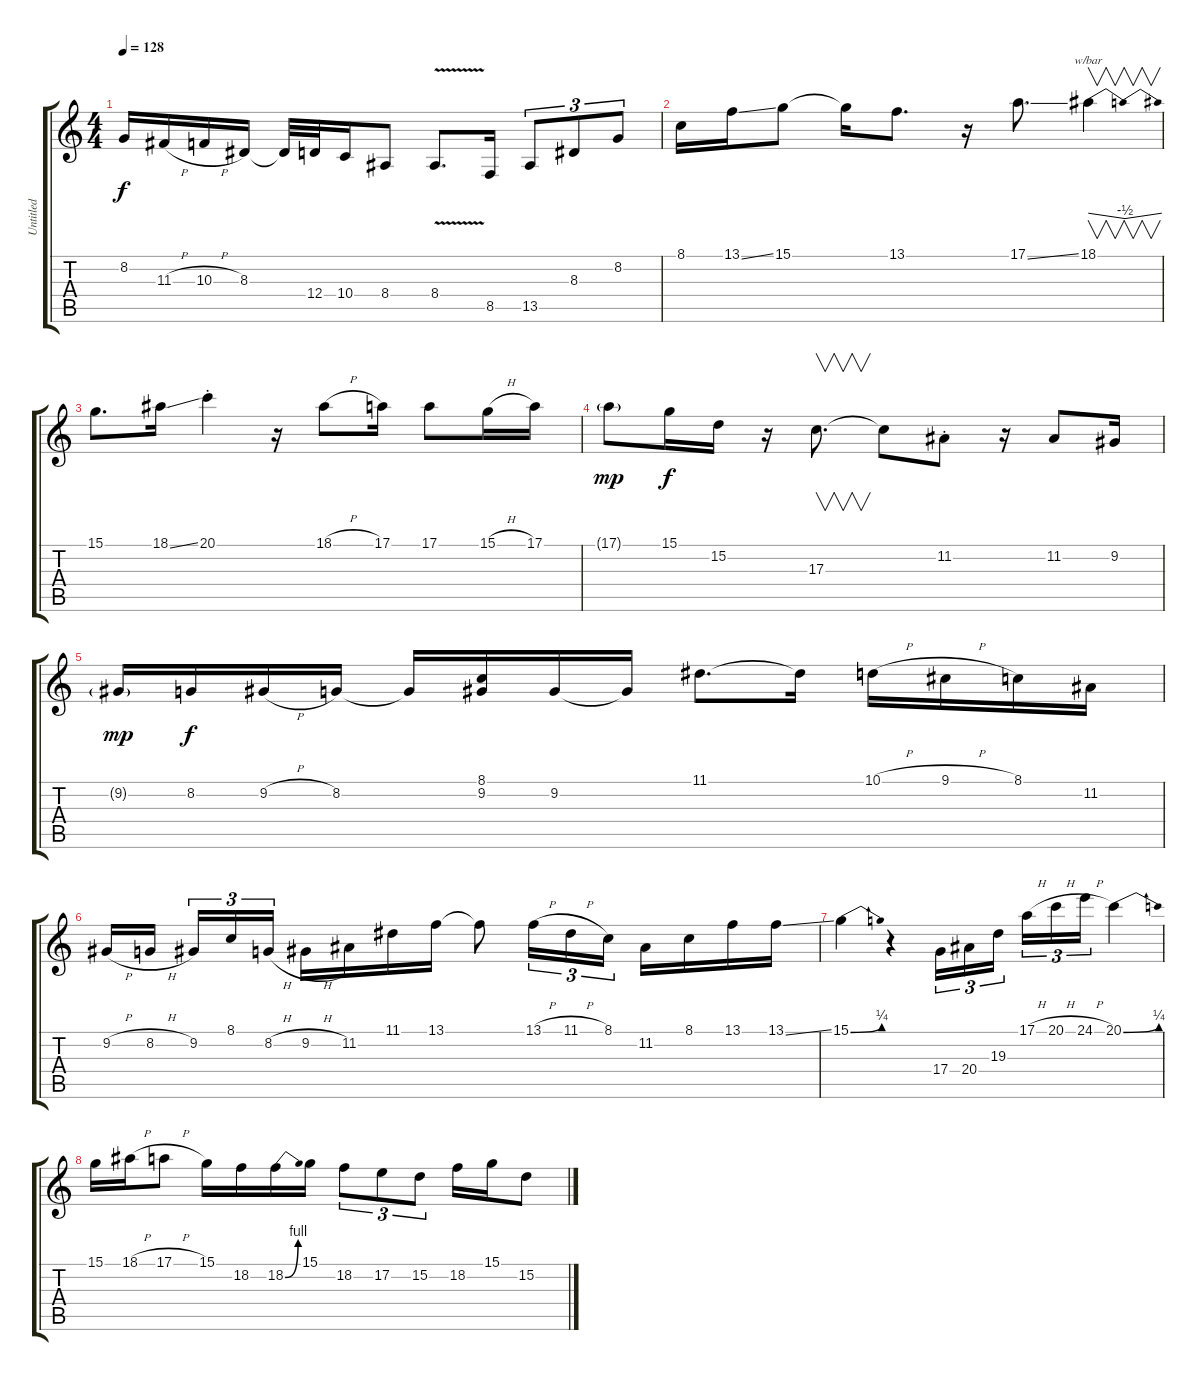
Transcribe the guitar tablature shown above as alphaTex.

\track ("Untitled" "Untitled") {instrument altosax}
\staff {score tabs}
\tuning (E4 B3 G3 D3 A2 E2) {hide}
\ts (4 4)
\tempo 128
\clef g2
\ks c
8.2.16{dy f} 11.3{h}.16 10.3{h}.16 8.3.16 8.3{t}.32 12.4.32 10.4.16 8.4.8 8.4{v}.8{d} 8.5.16 13.5.8{tu (3 2)} 8.3.8{tu (3 2)} 8.2.8{tu (3 2)} |
8.1.16 13.1{ss}.16 15.1.8 15.1{t}.16 13.1.8{d} r.16 17.1{ss}.8{d} 18.1.4{v tbe (dip default 0 0 30 -2 60 0)} |
15.1.8{d} 18.1{ss}.16 20.1{st}.4 r.16 18.1{h}.8 17.1.16 17.1.8 15.1{h}.16 17.1.16 |
17.1{g}.8{dy mp} 15.1.16{dy f} 15.2.16 r.16 17.3.8{v d} 17.3{t}.8 11.2{st}.8 r.16 11.2.8 9.2.16 |
9.2{g}.16{dy mp} 8.2.16{dy f} 9.2{h}.16 8.2.16 8.2{t}.16 (8.1 9.2).16 9.2.16 9.2{t}.16 11.1.8{d} 11.1{t}.16 10.1{h}.16 9.1{h}.16 8.1.16 11.2.16 |
9.2{h}.16 8.2{h}.16{beam splitsecondary} 9.2.16{tu (3 2)} 8.1.16{tu (3 2)} 8.2{h}.16{tu (3 2)} 9.2{h}.16 11.2.16 11.1.16 13.1.16 13.1{t}.8 13.1{h}.16{tu (3 2)} 11.1{h}.16{tu (3 2)} 8.1.16{tu (3 2)} 11.2.16 8.1.16 13.1.16 13.1{ss}.16 |
15.1{be (bend 0 0 60 1)}.4 r.4 17.4.16{tu (3 2)} 20.4.16{tu (3 2)} 19.3.16{tu (3 2) beam splitsecondary} 17.1{h}.16{tu (3 2)} 20.1{h}.16{tu (3 2)} 24.1{h}.16{tu (3 2)} 20.1{be (bend 0 0 60 1)}.4 |
15.1.16 18.1{h}.16 17.1{h}.8 15.1.16 18.2.16 18.2{be (bend 0 0 60 4)}.16 15.1.16 18.2.8{tu (3 2)} 17.2.8{tu (3 2)} 15.2.8{tu (3 2)} 18.2.16 15.1.16 15.2.8
